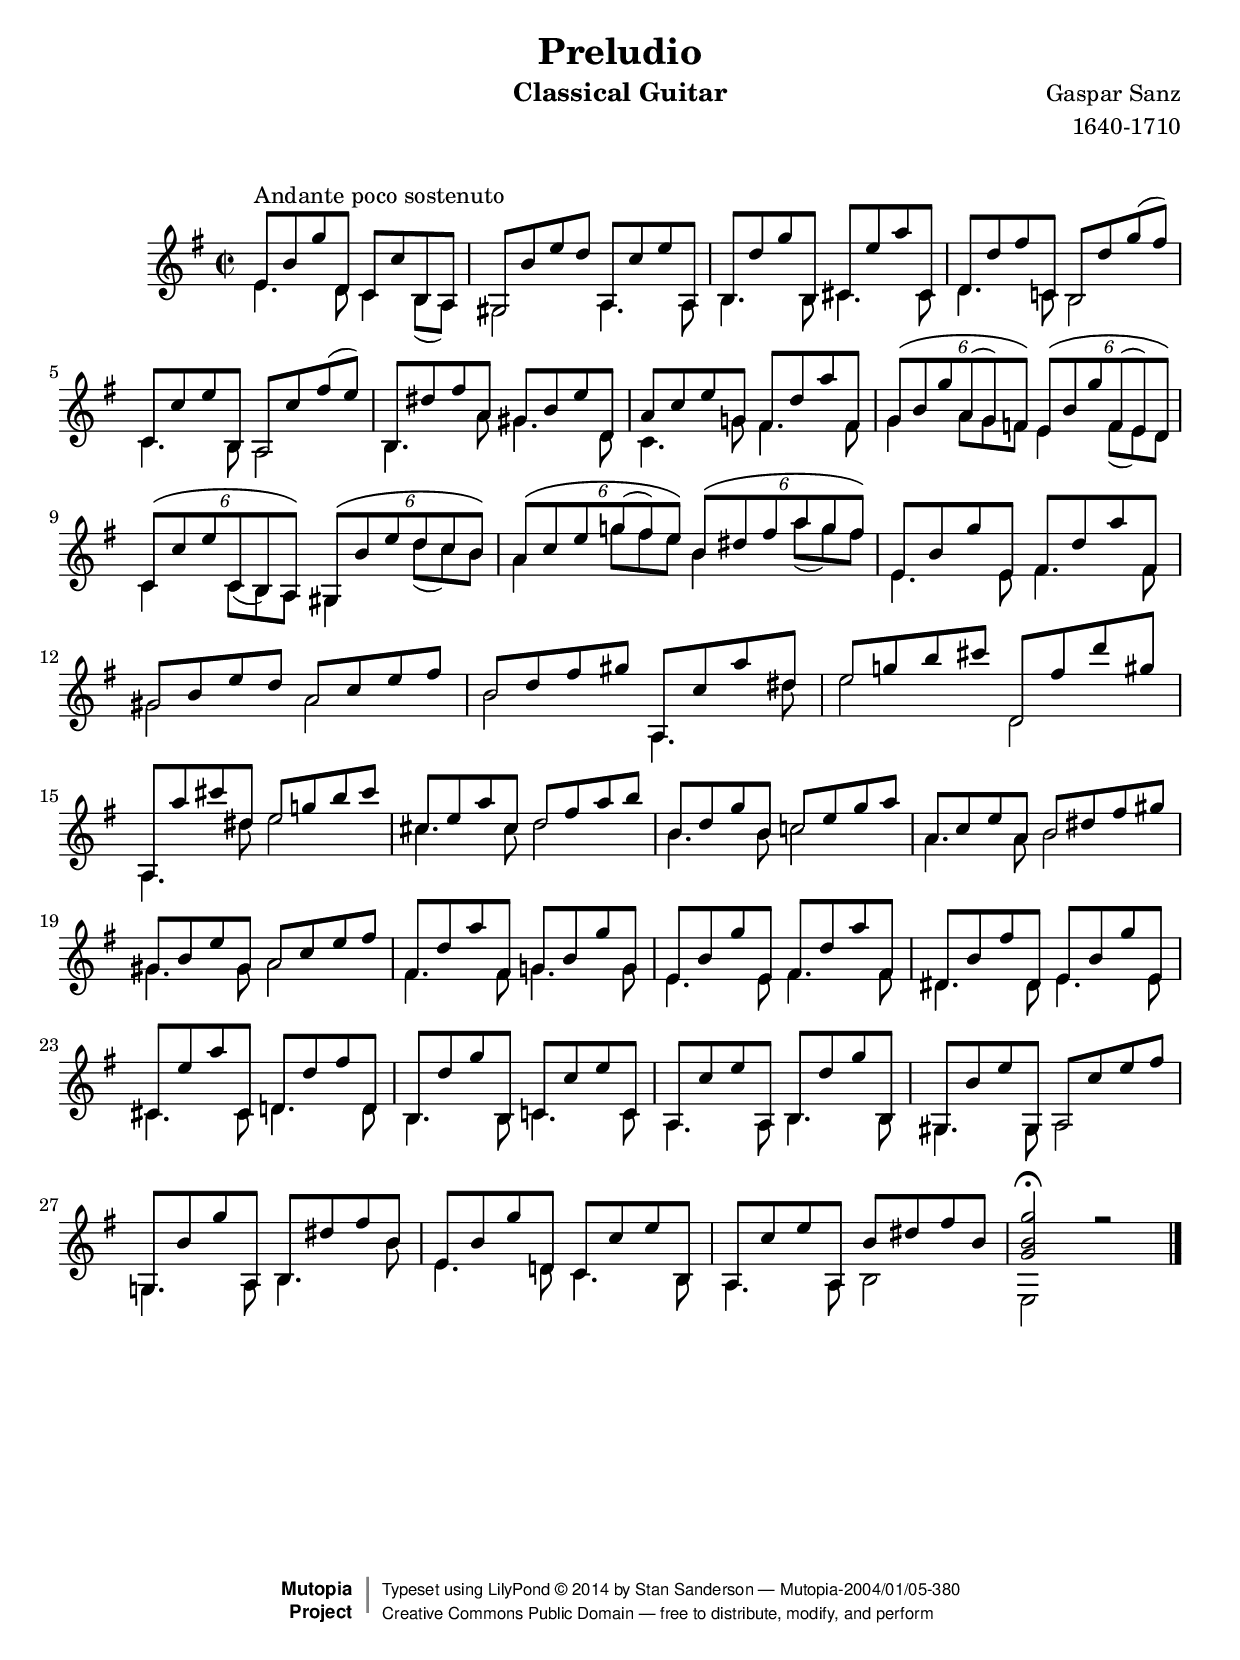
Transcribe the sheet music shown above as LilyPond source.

\version "2.18.0"
\include "english.ly"

\header {
  instrument = "Classical Guitar"
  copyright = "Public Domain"
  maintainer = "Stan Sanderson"
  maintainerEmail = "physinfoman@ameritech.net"
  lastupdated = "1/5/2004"
  title = "Preludio"
  composer = "Gaspar Sanz"
  opus = "1640-1710"
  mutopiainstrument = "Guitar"
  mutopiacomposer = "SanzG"
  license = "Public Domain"
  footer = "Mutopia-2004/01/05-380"
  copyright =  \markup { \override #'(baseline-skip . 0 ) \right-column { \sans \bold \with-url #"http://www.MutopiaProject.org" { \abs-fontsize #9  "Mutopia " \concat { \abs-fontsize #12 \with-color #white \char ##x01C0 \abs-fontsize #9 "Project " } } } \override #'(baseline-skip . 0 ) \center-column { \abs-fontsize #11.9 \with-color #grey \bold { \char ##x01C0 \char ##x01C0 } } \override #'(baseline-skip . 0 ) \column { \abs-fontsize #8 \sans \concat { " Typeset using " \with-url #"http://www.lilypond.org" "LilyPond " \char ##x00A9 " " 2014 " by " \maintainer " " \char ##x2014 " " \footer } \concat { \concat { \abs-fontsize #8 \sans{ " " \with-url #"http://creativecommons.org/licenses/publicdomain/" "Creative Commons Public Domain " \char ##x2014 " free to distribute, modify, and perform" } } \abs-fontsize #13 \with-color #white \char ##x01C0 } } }
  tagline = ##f
}

\paper {
  top-margin = 8\mm
  top-markup-spacing.basic-distance = #6
  markup-system-spacing #'padding = #5
  markup-markup-spacing #'padding = #1.2
  last-bottom-spacing.basic-distance = #12
  top-system-spacing.basic-distance = #12
  bottom-margin = 10\mm
}

global =  {
  \time 2/2
  \key g\major
  \clef treble
  \mergeDifferentlyHeadedOn
  \mergeDifferentlyDottedOn
}

up =  \relative c' {
  e8^\markup{"Andante poco sostenuto"} b' g' d, c8 c' b, a
  gs8 b' e d a,8 c' e a,,
  b8 d' g b,, cs e' a cs,,
  d8 d' fs c,! b d' g( fs)
  c,8 c' e b, a c' fs( e)
  b,8 ds' fs a, gs b e d,
  a'8 c e g,! fs d' a' fs,
  \tuplet 6/4 2 {
    g8\( b g' a,( g) f!\) e\( b' g' f,( e) d\)
    c8\( c' e \slurDown c,( b) a\) \slurUp gs\( b' e d c b\)
    a8\( c e g!( fs) e]\) b\( ds fs a g fs\)
  }
  e, b' g' e, fs d' a' fs,

  gs b e d a c e fs
  b, d fs gs a,, c' a' ds,
  e g! b cs d,, fs' d' gs,

  a,, a'' cs ds, e g! b cs
  cs, e a cs, d fs a b
  b, d g b, c! e g a
  a, c e a, b ds fs gs

  gs, b e gs, a c e fs
  fs, d' a' fs, g! b g' g,
  e b' g' e, fs d' a' fs,
  ds b' fs' ds, e b' g' e,

  cs e' a cs,, d! d' fs d,
  b d' g b,, c! c' e c,
  a c' e a,, b d' g b,,
  gs b' e gs,, a c' e fs

  g,,! b' g' a,, b ds' fs b,
  e, b' g' d,! c c' e b,
  a c' e a,, b' ds fs b,
  <g b g'>2^\fermata r2
}

down =  \relative c' {
  e4. d8 c4 b8( a)
  gs2 a4. a8
  b4. b8 cs4. cs8
  d4. c8 b2 \break
  c4. b8 a2
  b4. a'8 gs4. d8
  c4. g'8 fs4. fs8
  \override TupletBracket.transparent =##t
  \omit TupletNumber
  \tuplet 6/4 2 {
    g4 s8 a8 g f e4 s8 f8( e) d \break
    c4 s8 c8 b a gs4 s8 d''8( c) b
    a4 s8 g'8 fs e b4 s8 a'8( g) fs
  }
  e,4. e8 fs4. fs8 \break
  gs2 a
  b2 a,4. ds'8
  e2 d, \break
  a4. ds'8 e2
  cs4. cs8 d2
  b4. b8 c2
  a4. a8 b2 \break
  gs4. gs8 a2
  fs4. fs8 g4. g8
  e4. e8 fs4. fs8
  ds4. ds8 e4. e8 \break
  cs4. cs8 d4. d8
  b4. b8 c4. c8
  a4. a8 b4. b8
  gs4. gs8 a2 \break
  g4. a8 b4. b'8
  e,4. d8 c4. b8
  a4. a8 b2
  e,2 s2 \bar "|."
}

\score {
  {
    \global
    \context Staff <<
      \new Voice { \voiceOne \up }
      \new Voice { \voiceTwo \down }
    >>

    \set Staff.midiInstrument = "acoustic guitar (nylon)"
  }
  \layout { }

  \midi {
    \tempo 2 = 60
  }

}
